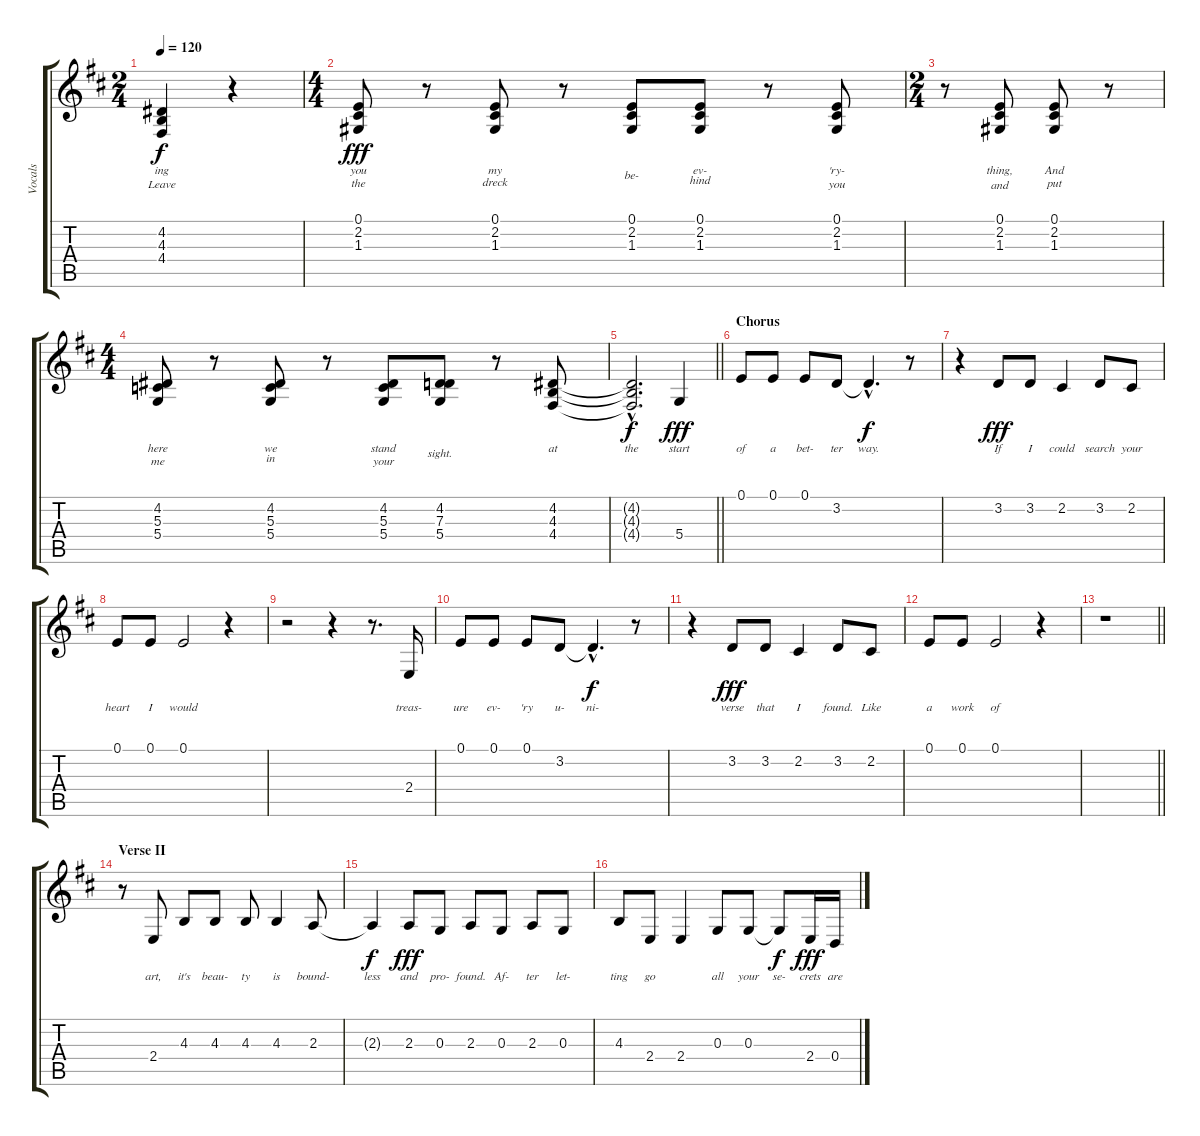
\track ("Vocals" "Vocals") {instrument lead6voice}
\staff {score tabs}
\tuning (E4 B3 G3 D3 A2 E2) {hide}
\ts (2 4)
\tempo 120
\clef g2
\ks d
(4.2{t} 4.3{t} 4.4{t}).4{lyrics (0 "ing") lyrics (1 "Leave") lyrics (2 "") lyrics (3 "") lyrics (4 "") dy f} r.4 |
\ts (4 4)
(0.1 2.2 1.3).8{lyrics (0 "you") lyrics (1 "the") lyrics (2 "") lyrics (3 "") lyrics (4 "") dy fff} r.8 (0.1 2.2 1.3).8{lyrics (0 "my") lyrics (1 "dreck") lyrics (2 "") lyrics (3 "") lyrics (4 "")} r.8 (0.1 2.2 1.3).8{lyrics (0 "") lyrics (1 "be-") lyrics (2 "") lyrics (3 "") lyrics (4 "")} (0.1 2.2 1.3).8{lyrics (0 "ev-") lyrics (1 "hind") lyrics (2 "") lyrics (3 "") lyrics (4 "")} r.8 (0.1 2.2 1.3).8{lyrics (0 "'ry-") lyrics (1 "you") lyrics (2 "") lyrics (3 "") lyrics (4 "")} |
\ts (2 4)
r.8 (0.1 2.2 1.3).8{lyrics (0 "thing,") lyrics (1 "and") lyrics (2 "") lyrics (3 "") lyrics (4 "")} (0.1 2.2 1.3).8{lyrics (0 "And") lyrics (1 "put") lyrics (2 "") lyrics (3 "") lyrics (4 "")} r.8 |
\ts (4 4)
(4.2 5.3 5.4).8{lyrics (0 "here") lyrics (1 "me") lyrics (2 "") lyrics (3 "") lyrics (4 "")} r.8 (4.2 5.3 5.4).8{lyrics (0 "we") lyrics (1 "in") lyrics (2 "") lyrics (3 "") lyrics (4 "")} r.8 (4.2 5.3 5.4).8{lyrics (0 "stand") lyrics (1 "your") lyrics (2 "") lyrics (3 "") lyrics (4 "")} (4.2 7.3 5.4).8{lyrics (0 "") lyrics (1 "sight.") lyrics (2 "") lyrics (3 "") lyrics (4 "")} r.8 (4.2 4.3 4.4).8{lyrics (0 "at") lyrics (1 "") lyrics (2 "") lyrics (3 "") lyrics (4 "")} |
\barLineRight lightlight
(4.2{hac t} 4.3{hac t} 4.4{hac t}).2{d lyrics (0 "the") lyrics (1 "") lyrics (2 "") lyrics (3 "") lyrics (4 "") dy f} 5.4.4{lyrics (0 "start") lyrics (1 "") lyrics (2 "") lyrics (3 "") lyrics (4 "") dy fff} |
\section ("" "Chorus")
0.1.8{lyrics (0 "of") lyrics (1 "") lyrics (2 "") lyrics (3 "") lyrics (4 "")} 0.1.8{lyrics (0 "a") lyrics (1 "") lyrics (2 "") lyrics (3 "") lyrics (4 "")} 0.1.8{lyrics (0 "bet-") lyrics (1 "") lyrics (2 "") lyrics (3 "") lyrics (4 "")} 3.2.8{lyrics (0 "ter") lyrics (1 "") lyrics (2 "") lyrics (3 "") lyrics (4 "")} 3.2{hac t}.4{d lyrics (0 "way.") lyrics (1 "") lyrics (2 "") lyrics (3 "") lyrics (4 "") dy f} r.8 |
r.4 3.2.8{lyrics (0 "If") lyrics (1 "") lyrics (2 "") lyrics (3 "") lyrics (4 "") dy fff} 3.2.8{lyrics (0 "I") lyrics (1 "") lyrics (2 "") lyrics (3 "") lyrics (4 "")} 2.2.4{lyrics (0 "could") lyrics (1 "") lyrics (2 "") lyrics (3 "") lyrics (4 "")} 3.2.8{lyrics (0 "search") lyrics (1 "") lyrics (2 "") lyrics (3 "") lyrics (4 "")} 2.2.8{lyrics (0 "your") lyrics (1 "") lyrics (2 "") lyrics (3 "") lyrics (4 "")} |
0.1.8{lyrics (0 "heart") lyrics (1 "") lyrics (2 "") lyrics (3 "") lyrics (4 "")} 0.1.8{lyrics (0 "I") lyrics (1 "") lyrics (2 "") lyrics (3 "") lyrics (4 "")} 0.1.2{lyrics (0 "would") lyrics (1 "") lyrics (2 "") lyrics (3 "") lyrics (4 "")} r.4 |
r.2 r.4 r.8{d} 2.4.16{lyrics (0 "treas-") lyrics (1 "") lyrics (2 "") lyrics (3 "") lyrics (4 "")} |
0.1.8{lyrics (0 "ure") lyrics (1 "") lyrics (2 "") lyrics (3 "") lyrics (4 "")} 0.1.8{lyrics (0 "ev-") lyrics (1 "") lyrics (2 "") lyrics (3 "") lyrics (4 "")} 0.1.8{lyrics (0 "'ry") lyrics (1 "") lyrics (2 "") lyrics (3 "") lyrics (4 "")} 3.2.8{lyrics (0 "u-") lyrics (1 "") lyrics (2 "") lyrics (3 "") lyrics (4 "")} 3.2{hac t}.4{d lyrics (0 "ni-") lyrics (1 "") lyrics (2 "") lyrics (3 "") lyrics (4 "") dy f} r.8 |
r.4 3.2.8{lyrics (0 "verse") lyrics (1 "") lyrics (2 "") lyrics (3 "") lyrics (4 "") dy fff} 3.2.8{lyrics (0 "that") lyrics (1 "") lyrics (2 "") lyrics (3 "") lyrics (4 "")} 2.2.4{lyrics (0 "I") lyrics (1 "") lyrics (2 "") lyrics (3 "") lyrics (4 "")} 3.2.8{lyrics (0 "found.") lyrics (1 "") lyrics (2 "") lyrics (3 "") lyrics (4 "")} 2.2.8{lyrics (0 "Like") lyrics (1 "") lyrics (2 "") lyrics (3 "") lyrics (4 "")} |
0.1.8{lyrics (0 "a") lyrics (1 "") lyrics (2 "") lyrics (3 "") lyrics (4 "")} 0.1.8{lyrics (0 "work") lyrics (1 "") lyrics (2 "") lyrics (3 "") lyrics (4 "")} 0.1.2{lyrics (0 "of") lyrics (1 "") lyrics (2 "") lyrics (3 "") lyrics (4 "")} r.4 |
\barLineRight lightlight
r.1 |
\section ("" "Verse II")
r.8 2.4.8{lyrics (0 "art,") lyrics (1 "") lyrics (2 "") lyrics (3 "") lyrics (4 "")} 4.3.8{lyrics (0 "it's") lyrics (1 "") lyrics (2 "") lyrics (3 "") lyrics (4 "")} 4.3.8{lyrics (0 "beau-") lyrics (1 "") lyrics (2 "") lyrics (3 "") lyrics (4 "")} 4.3.8{lyrics (0 "ty") lyrics (1 "") lyrics (2 "") lyrics (3 "") lyrics (4 "")} 4.3.4{lyrics (0 "is") lyrics (1 "") lyrics (2 "") lyrics (3 "") lyrics (4 "")} 2.3.8{lyrics (0 "bound-") lyrics (1 "") lyrics (2 "") lyrics (3 "") lyrics (4 "")} |
2.3{t}.4{lyrics (0 "less") lyrics (1 "") lyrics (2 "") lyrics (3 "") lyrics (4 "") dy f} 2.3.8{lyrics (0 "and") lyrics (1 "") lyrics (2 "") lyrics (3 "") lyrics (4 "") dy fff} 0.3.8{lyrics (0 "pro-") lyrics (1 "") lyrics (2 "") lyrics (3 "") lyrics (4 "")} 2.3.8{lyrics (0 "found.") lyrics (1 "") lyrics (2 "") lyrics (3 "") lyrics (4 "")} 0.3.8{lyrics (0 "Af-") lyrics (1 "") lyrics (2 "") lyrics (3 "") lyrics (4 "")} 2.3.8{lyrics (0 "ter") lyrics (1 "") lyrics (2 "") lyrics (3 "") lyrics (4 "")} 0.3.8{lyrics (0 "let-") lyrics (1 "") lyrics (2 "") lyrics (3 "") lyrics (4 "")} |
4.3.8{lyrics (0 "ting") lyrics (1 "") lyrics (2 "") lyrics (3 "") lyrics (4 "")} 2.4.8{lyrics (0 "go") lyrics (1 "") lyrics (2 "") lyrics (3 "") lyrics (4 "")} 2.4.4{lyrics (0 "") lyrics (1 "") lyrics (2 "") lyrics (3 "") lyrics (4 "")} 0.3.8{lyrics (0 "all") lyrics (1 "") lyrics (2 "") lyrics (3 "") lyrics (4 "")} 0.3.8{lyrics (0 "your") lyrics (1 "") lyrics (2 "") lyrics (3 "") lyrics (4 "")} 0.3{t}.8{lyrics (0 "se-") lyrics (1 "") lyrics (2 "") lyrics (3 "") lyrics (4 "") dy f} 2.4.16{lyrics (0 "crets") lyrics (1 "") lyrics (2 "") lyrics (3 "") lyrics (4 "") dy fff} 0.4.16{lyrics (0 "are") lyrics (1 "") lyrics (2 "") lyrics (3 "") lyrics (4 "")}
